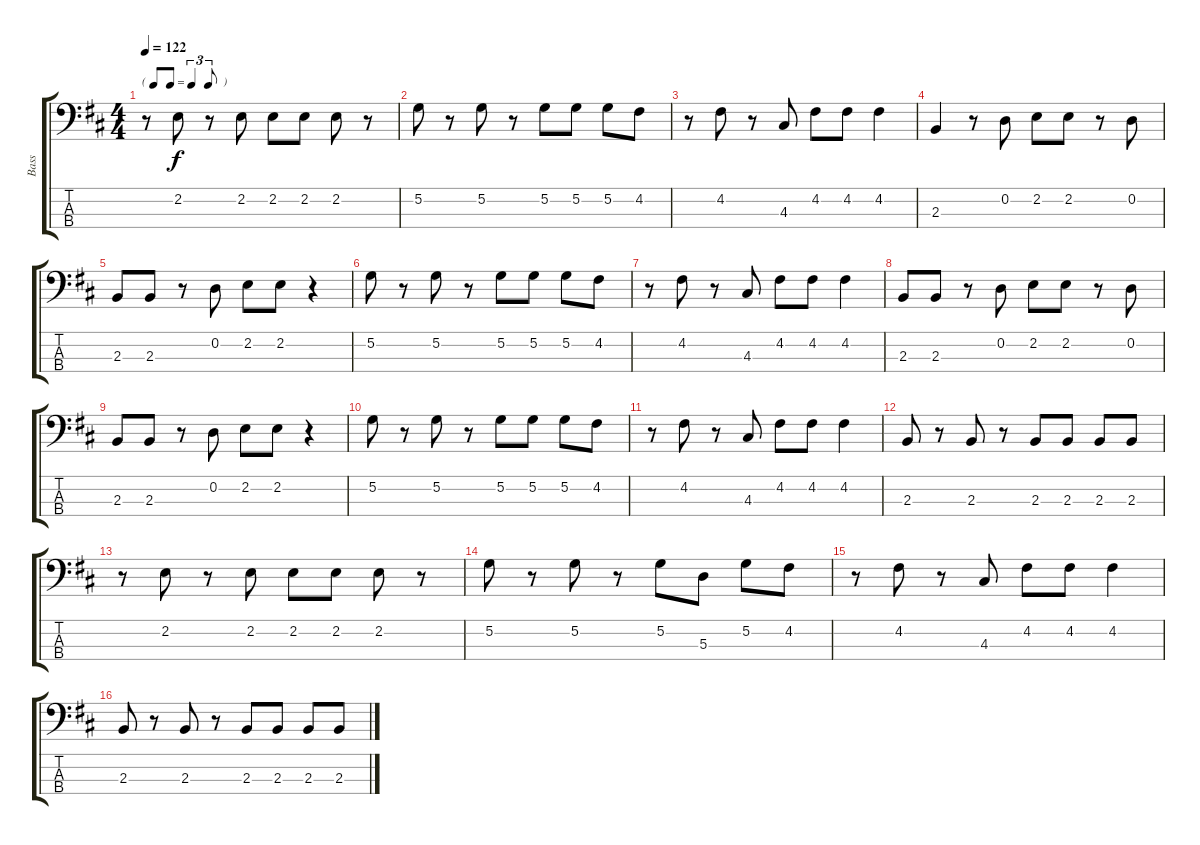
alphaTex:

\track ("Bass" "Bass") {instrument fretlessbass}
\staff {score tabs}
\tuning (G2 D2 A1 E1) {hide}
\ts (4 4)
\tf triplet8th
\tempo 122
\clef f4
\ks d
r.8{dy f} 2.2.8 r.8 2.2.8 2.2.8 2.2.8 2.2.8 r.8 |
5.2.8 r.8 5.2.8 r.8 5.2.8 5.2.8 5.2.8 4.2.8 |
r.8 4.2.8 r.8 4.3.8 4.2.8 4.2.8 4.2.4 |
2.3.4 r.8 0.2.8 2.2.8 2.2.8 r.8 0.2.8 |
2.3.8 2.3.8 r.8 0.2.8 2.2.8 2.2.8 r.4 |
5.2.8 r.8 5.2.8 r.8 5.2.8 5.2.8 5.2.8 4.2.8 |
r.8 4.2.8 r.8 4.3.8 4.2.8 4.2.8 4.2.4 |
2.3.8 2.3.8 r.8 0.2.8 2.2.8 2.2.8 r.8 0.2.8 |
2.3.8 2.3.8 r.8 0.2.8 2.2.8 2.2.8 r.4 |
5.2.8 r.8 5.2.8 r.8 5.2.8 5.2.8 5.2.8 4.2.8 |
r.8 4.2.8 r.8 4.3.8 4.2.8 4.2.8 4.2.4 |
2.3.8 r.8 2.3.8 r.8 2.3.8 2.3.8 2.3.8 2.3.8 |
r.8 2.2.8 r.8 2.2.8 2.2.8 2.2.8 2.2.8 r.8 |
5.2.8 r.8 5.2.8 r.8 5.2.8 5.3.8 5.2.8 4.2.8 |
r.8 4.2.8 r.8 4.3.8 4.2.8 4.2.8 4.2.4 |
2.3.8 r.8 2.3.8 r.8 2.3.8 2.3.8 2.3.8 2.3.8
